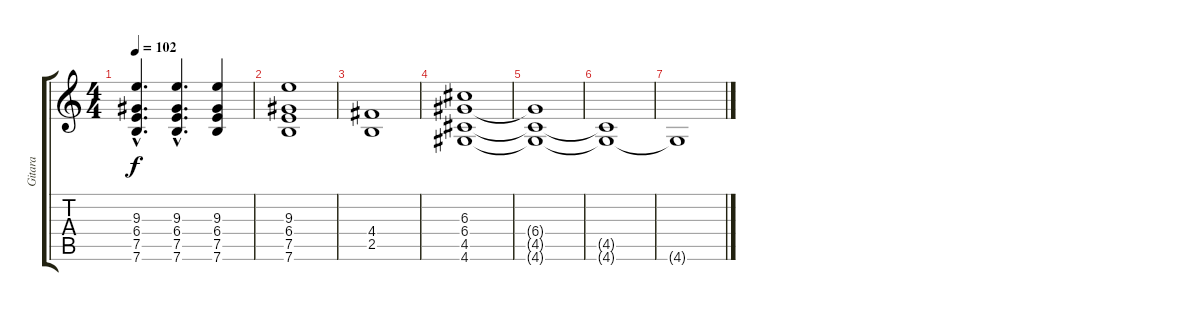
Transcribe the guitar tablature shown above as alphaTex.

\track ("Gitara" "Gitara") {instrument distortionguitar}
\staff {score tabs}
\tuning (E4 B3 G3 D3 A2 E2) {hide}
\ts (4 4)
\tempo 102
\clef g2
\ks c
(9.3{hac} 6.4{hac} 7.5{hac} 7.6{hac}).4{d dy f} (9.3{hac} 6.4{hac} 7.5{hac} 7.6{hac}).4{d} (9.3 6.4 7.5 7.6).4 |
(9.3 6.4 7.5 7.6).1 |
(4.4 2.5).1 |
(6.3 6.4 4.5 4.6).1 |
(6.4{t} 4.5{t} 4.6{t}).1 |
(4.5{t} 4.6{t}).1 |
4.6{t}.1
